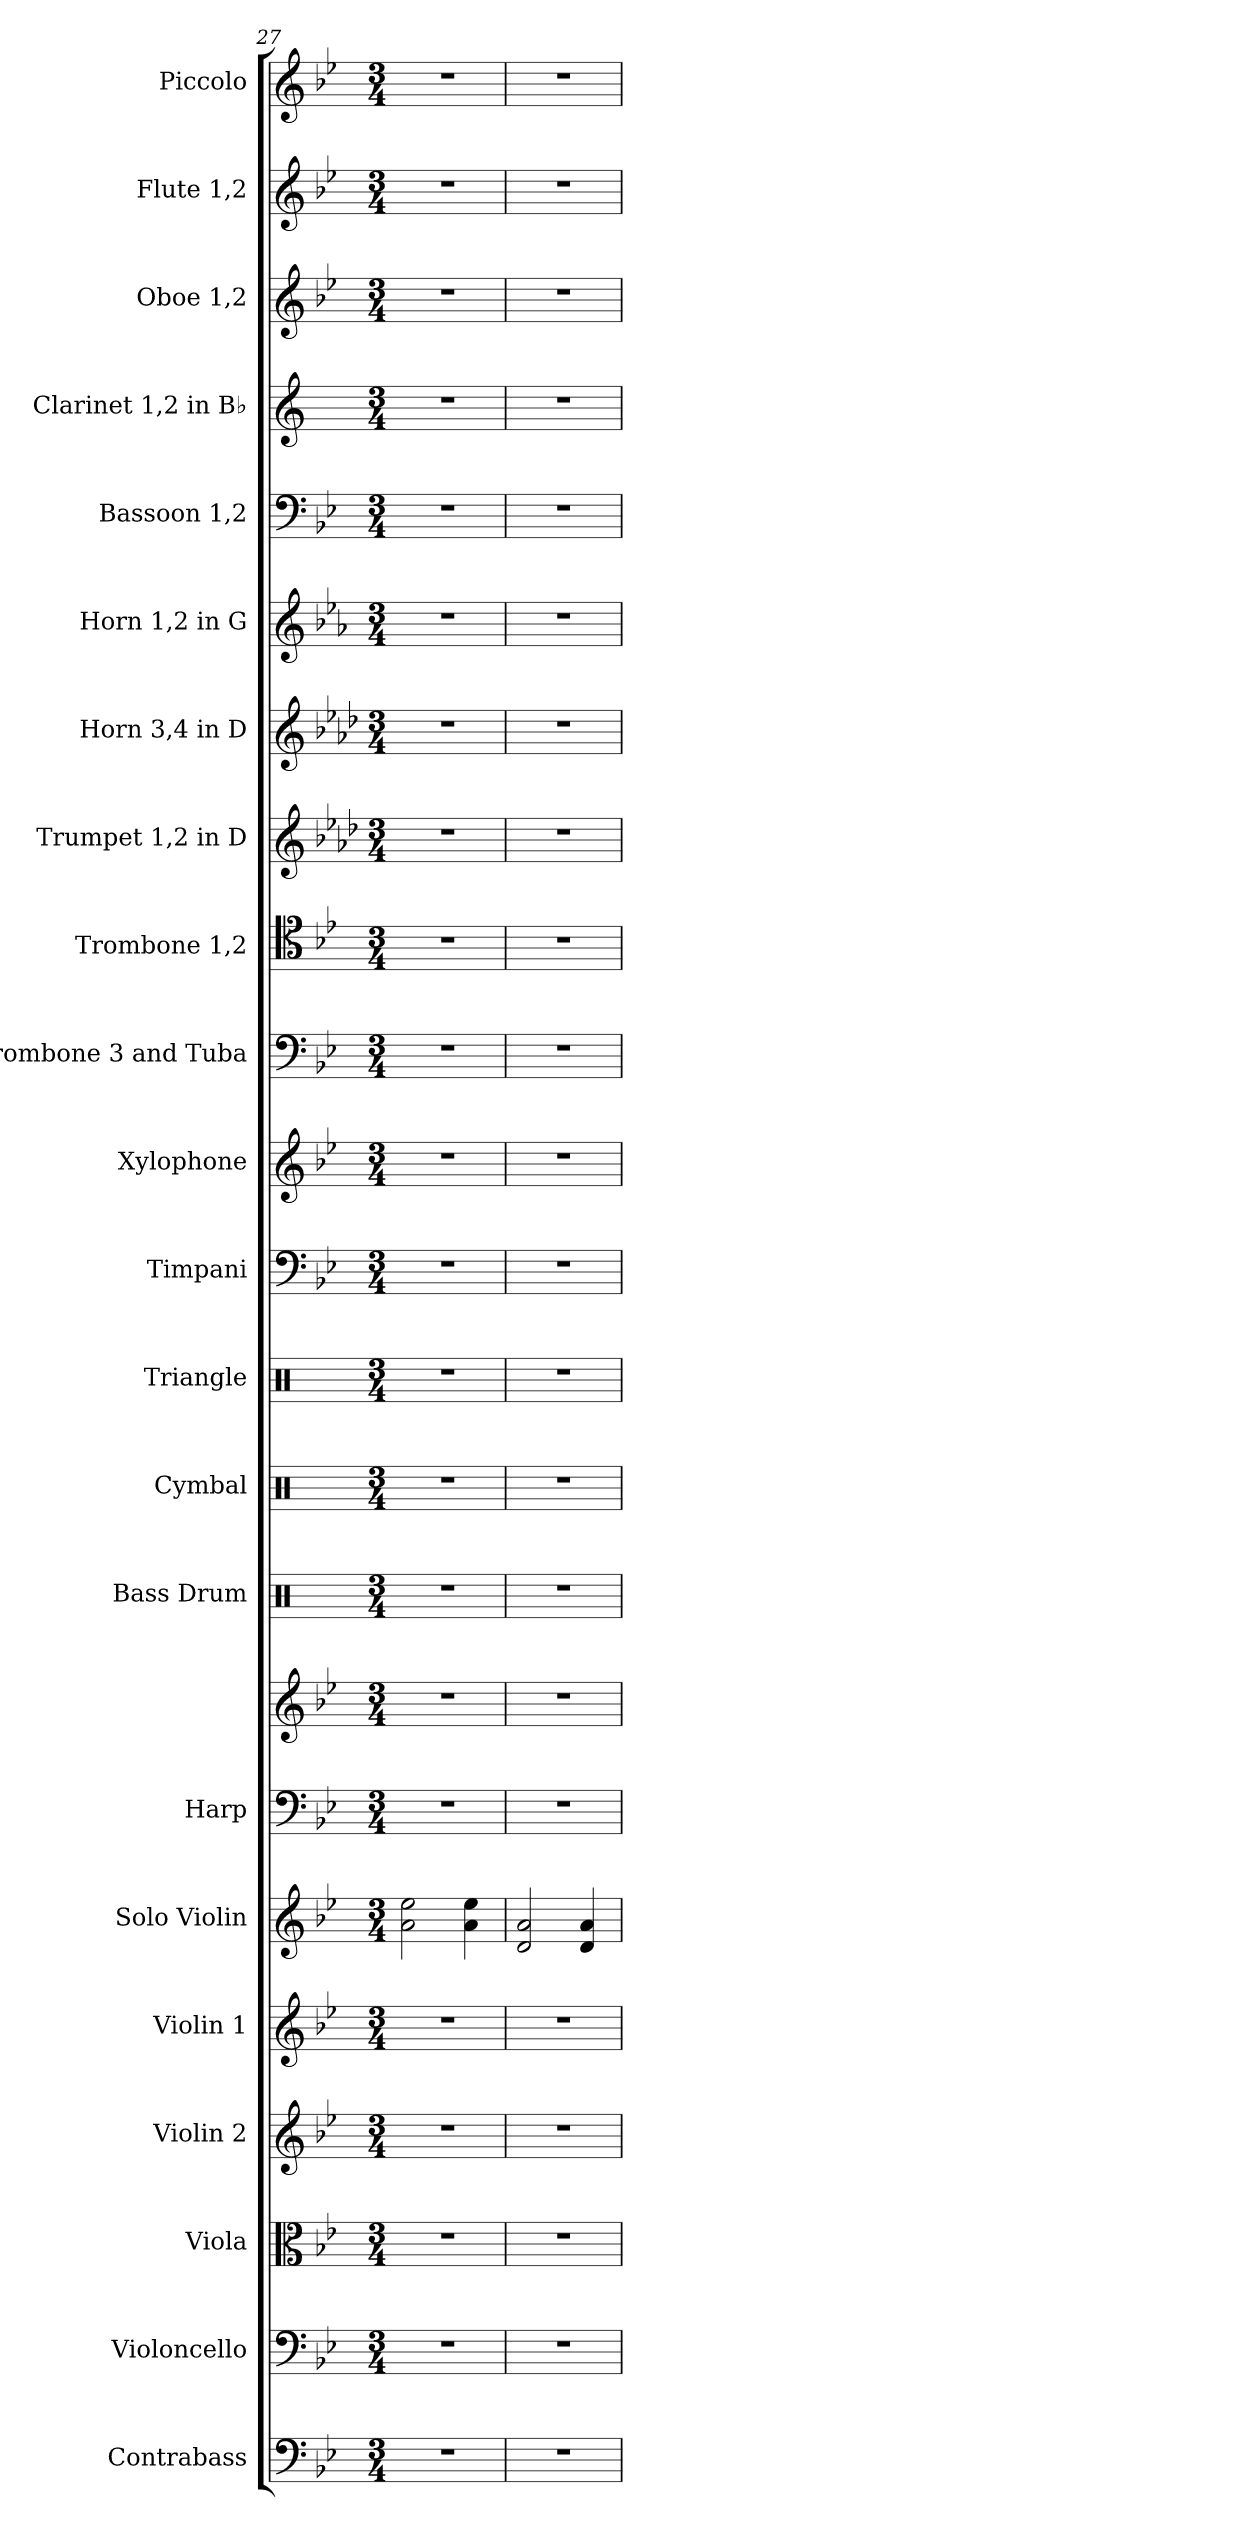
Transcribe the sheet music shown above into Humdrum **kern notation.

**kern	**kern	**kern	**kern	**kern	**kern	**kern	**kern	**kern	**kern	**kern	**kern	**kern	**kern	**kern	**kern	**kern	**kern	**kern	**kern	**kern	**kern	**kern
*part22	*part21	*part20	*part19	*part18	*part17	*part16	*part16	*part15	*part14	*part13	*part12	*part11	*part10	*part9	*part8	*part7	*part6	*part5	*part4	*part3	*part2	*part1
*staff23	*staff22	*staff21	*staff20	*staff19	*staff18	*staff17	*staff16	*staff15	*staff14	*staff13	*staff12	*staff11	*staff10	*staff9	*staff8	*staff7	*staff6	*staff5	*staff4	*staff3	*staff2	*staff1
*I"Contrabass	*I"Violoncello	*I"Viola	*I"Violin 2	*I"Violin 1	*I"Solo Violin	*I"Harp	*	*I"Bass Drum	*I"Cymbal	*I"Triangle	*I"Timpani	*I"Xylophone	*I"Trombone 3 and Tuba	*I"Trombone 1,2	*I"Trumpet 1,2 in D	*I"Horn 3,4 in D	*I"Horn 1,2 in G	*I"Bassoon 1,2	*I"Clarinet 1,2 in B♭	*I"Oboe 1,2	*I"Flute 1,2	*I"Piccolo
*I'Cb.	*I'Vc.	*I'Vla.	*I'Vln. 2	*I'Vln. 1	*I'Solo Vln.	*I'Hrp.	*	*I'B.D	*I'Cym.	*I'Trgl.	*I'Timp.	*I'Xyl.	*I'Tbn. 3 and Tba.	*I'Tbn. 1,2	*I'Tpt. 1,2 in D	*I'Hn. 3,4 in D	*I'Hn. 1,2 in G	*I'Bsn. 1,2	*I'Cl. 1,2 in B♭	*I'Ob. 1,2	*I'Fl. 1,2	*I'Picc.
*clefF4	*clefF4	*clefC3	*clefG2	*clefG2	*clefG2	*clefF4	*clefG2	*clefX	*clefX	*clefX	*clefF4	*clefG2	*clefF4	*clefC4	*clefG2	*clefG2	*clefG2	*clefF4	*clefG2	*clefG2	*clefG2	*clefG2
*ITrd7c12	*	*	*	*	*	*	*	*	*	*	*	*ITrd-7c-12	*	*	*ITrd-1c-2	*ITrd6c10	*ITrd3c5	*	*ITrd1c2	*	*	*ITrd-7c-12
*k[b-e-]	*k[b-e-]	*k[b-e-]	*k[b-e-]	*k[b-e-]	*k[b-e-]	*k[b-e-]	*k[b-e-]	*k[]	*k[]	*k[]	*k[b-e-]	*k[b-e-]	*k[b-e-]	*k[b-e-]	*k[b-e-]	*k[b-e-]	*k[b-e-]	*k[b-e-]	*k[b-e-]	*k[b-e-]	*k[b-e-]	*k[b-e-]
*M3/4	*M3/4	*M3/4	*M3/4	*M3/4	*M3/4	*M3/4	*M3/4	*M3/4	*M3/4	*M3/4	*M3/4	*M3/4	*M3/4	*M3/4	*M3/4	*M3/4	*M3/4	*M3/4	*M3/4	*M3/4	*M3/4	*M3/4
=27	=27	=27	=27	=27	=27	=27	=27	=27	=27	=27	=27	=27	=27	=27	=27	=27	=27	=27	=27	=27	=27	=27
2.r	2.r	2.r	2.r	2.r	2a\ 2ee-\	2.r	2.r	2.r	2.r	2.r	2.r	2.r	2.r	2.r	2.r	2.r	2.r	2.r	2.r	2.r	2.r	2.r
.	.	.	.	.	4a\ 4ee-\	.	.	.	.	.	.	.	.	.	.	.	.	.	.	.	.	.
=28	=28	=28	=28	=28	=28	=28	=28	=28	=28	=28	=28	=28	=28	=28	=28	=28	=28	=28	=28	=28	=28	=28
2.r	2.r	2.r	2.r	2.r	2d/ 2a/	2.r	2.r	2.r	2.r	2.r	2.r	2.r	2.r	2.r	2.r	2.r	2.r	2.r	2.r	2.r	2.r	2.r
.	.	.	.	.	4d/ 4a/	.	.	.	.	.	.	.	.	.	.	.	.	.	.	.	.	.
=	=	=	=	=	=	=	=	=	=	=	=	=	=	=	=	=	=	=	=	=	=	=
*-	*-	*-	*-	*-	*-	*-	*-	*-	*-	*-	*-	*-	*-	*-	*-	*-	*-	*-	*-	*-	*-	*-
